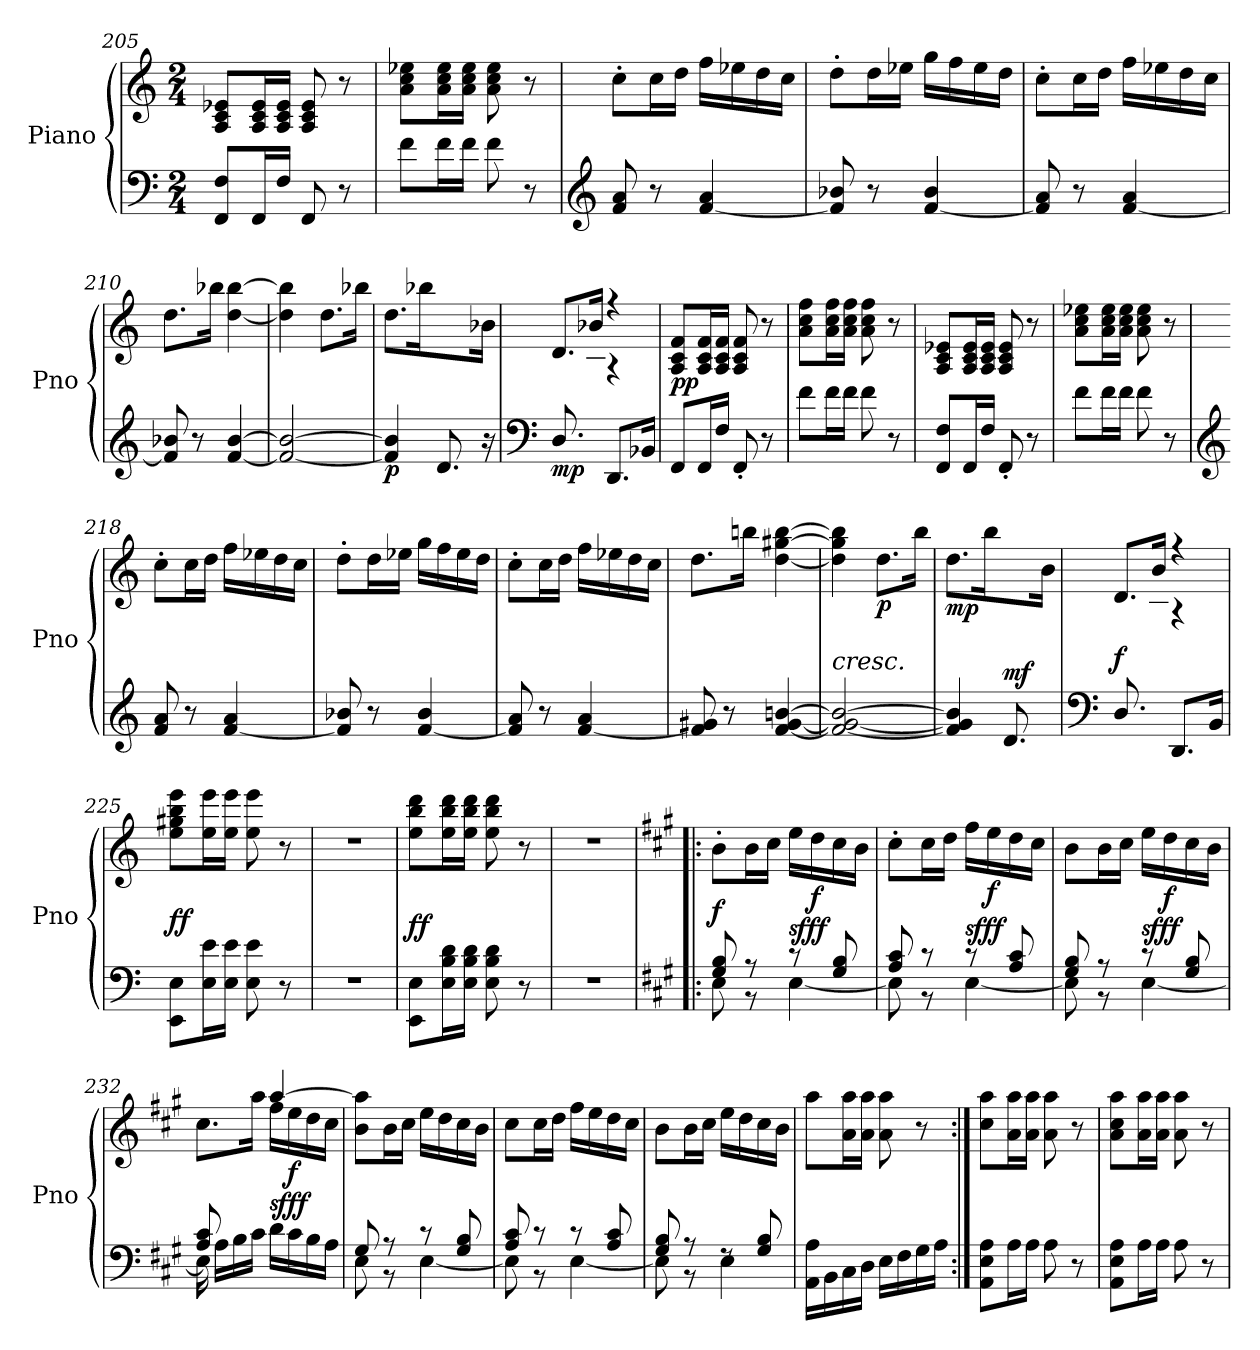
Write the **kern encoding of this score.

**kern	**kern	**dynam
*part1	*part1	*part1
*staff2	*staff1	*staff1/2
*I"Piano	*	*
*I'Pno	*	*
*clefF4	*clefG2	*
*k[]	*k[]	*
*M2/4	*M2/4	*
=205	=205	=205
8FF/ 8F/L	8A/ 8c/ 8e-X/L	.
16FF/L	16A/ 16c/ 16e-/L	.
16F/JJ	16A/ 16c/ 16e-/JJ	.
8FF/	8A/ 8c/ 8e-/	.
8r	8r	.
=206	=206	=206
8f\L	8a\ 8cc\ 8ee-X\L	.
16f\L	16a\ 16cc\ 16ee-\L	.
16f\JJ	16a\ 16cc\ 16ee-\JJ	.
8f\	8a\ 8cc\ 8ee-\	.
8r	8r	.
!!LO:LB:g=z
=207	=207	=207
*clefG2	*	*
8f/ 8a/	8cc'\L	.
8r	16cc\L	.
.	16dd\JJ	.
[4f/ 4a/	16ff\LL	.
.	16ee-X\	.
.	16dd\	.
.	16cc\JJ	.
=208	=208	=208
8f/] 8b-X/	8dd'\L	.
8r	16dd\L	.
.	16ee-X\JJ	.
[4f/ 4b-/	16gg\LL	.
.	16ff\	.
.	16ee-\	.
.	16dd\JJ	.
=209	=209	=209
8f/] 8a/	8cc'\L	.
8r	16cc\L	.
.	16dd\JJ	.
[4f/ 4a/	16ff\LL	.
.	16ee-X\	.
.	16dd\	.
.	16cc\JJ	.
=210	=210	=210
8f/] 8b-X/	8.dd\L	.
8r	.	.
.	16bb-X\Jk	.
[4f/ [4b-/	[4dd\ [4bb-\	.
=211	=211	=211
2f/_ 2b-/_	4dd\] 4bb-\]	.
.	8.dd\L	.
.	16bb-X\Jk	.
=212	=212	=212
*^	*	*
!	!	!	!LO:DY:b=2
4ryy	4f/] 4b-/]	8.dd\L	p
.	.	16bb-X\Jk	.
8.d/L	8ryy	8.ryy	.
.	16ryy	.	.
16ryy	16r	16b-X\Jk	.
!!LO:PB:g=z
=213	=213	=213	=213
*clefF4	*	*	*
*	*	*^	*
!	!	!	!	!LO:DY:b=2
8.D/L	4rEEyy	8.d/L	8.ryy	mp
4ryy	.	16b-X/Jk	16B-X\Jk	.
.	8.DD/L	4r	4r	.
16ryy	16BB-X/Jk	.	.	.
*	*	*v	*v	*
=214	=214	=214	=214
!	!	!	!LO:DY:a=2
*v	*v	*	*
8FF/L	8A/ 8c/ 8f/L	pp
16FF/L	16A/ 16c/ 16f/L	.
16F/JJ	16A/ 16c/ 16f/JJ	.
8FF'/	8A/ 8c/ 8f/	.
8r	8r	.
=215	=215	=215
8f\L	8a\ 8cc\ 8ff\L	.
16f\L	16a\ 16cc\ 16ff\L	.
16f\JJ	16a\ 16cc\ 16ff\JJ	.
8f\	8a\ 8cc\ 8ff\	.
8r	8r	.
=216	=216	=216
8FF/ 8F/L	8A/ 8c/ 8e-X/L	.
16FF/L	16A/ 16c/ 16e-/L	.
16F/JJ	16A/ 16c/ 16e-/JJ	.
8FF'/	8A/ 8c/ 8e-/	.
8r	8r	.
=217	=217	=217
8f\L	8a\ 8cc\ 8ee-X\L	.
16f\L	16a\ 16cc\ 16ee-\L	.
16f\JJ	16a\ 16cc\ 16ee-\JJ	.
8f\	8a\ 8cc\ 8ee-\	.
8r	8r	.
=218	=218	=218
*clefG2	*	*
8f/ 8a/	8cc'\L	.
8r	16cc\L	.
.	16dd\JJ	.
[4f/ 4a/	16ff\LL	.
.	16ee-X\	.
.	16dd\	.
.	16cc\JJ	.
=219	=219	=219
8f/] 8b-X/	8dd'\L	.
8r	16dd\L	.
.	16ee-X\JJ	.
[4f/ 4b-/	16gg\LL	.
.	16ff\	.
.	16ee-\	.
.	16dd\JJ	.
!!LO:LB:g=z
=220	=220	=220
8f/] 8a/	8cc'\L	.
8r	16cc\L	.
.	16dd\JJ	.
[4f/ 4a/	16ff\LL	.
.	16ee-X\	.
.	16dd\	.
.	16cc\JJ	.
=221	=221	=221
8f/] 8g#X/	8.dd\L	.
8r	.	.
.	16bbn\Jk	.
[4f/ [4g#/ [4bn/	[4dd\ [4gg#X\ [4bb\	.
=222	=222	=222
!LO:TX:a:i:t=cresc.	!	!
2f/_ 2g#/_ 2b/_	4dd\] 4gg#\] 4bb\]	.
!	!	!LO:DY:b
.	8.dd\L	p
.	16bb\Jk	.
=223	=223	=223
*^	*	*
!	!	!	!LO:DY:b
4ryy	4f/] 4g#/] 4b/]	8.dd\L	mp
.	.	16bb\Jk	.
!	!	!	!LO:DY:a=2
8.d/L	4ryy	8.ryy	mf
16ryy	.	16b\Jk	.
=224	=224	=224	=224
*clefF4	*	*	*
*	*	*^	*
!	!	!	!	!LO:DY:b
8.D/L	4rGGyy	8.d/L	8.ryy	f
4ryy	.	16b/Jk	16B\Jk	.
.	8.DD/L	4r	4r	.
16ryy	16BB/Jk	.	.	.
*	*	*v	*v	*
=225	=225	=225	=225
!	!	!	!LO:DY:a=2
*v	*v	*	*
8EE\ 8E\L	8ee\ 8gg#X\ 8bb\ 8eee\L	ff
16E\ 16e\L	16ee\ 16eee\L	.
16E\ 16e\JJ	16ee\ 16eee\JJ	.
8E\ 8e\	8ee\ 8eee\	.
8r	8r	.
=226	=226	=226
2r	2r	.
=227	=227	=227
!	!	!LO:DY:a=2
8EE\ 8E\L	8ee\ 8bb\ 8ddd\L	ff
16E\ 16B\ 16d\L	16ee\ 16bb\ 16ddd\L	.
16E\ 16B\ 16d\JJ	16ee\ 16bb\ 16ddd\JJ	.
8E\ 8B\ 8d\	8ee\ 8bb\ 8ddd\	.
8r	8r	.
=228	=228	=228
2r	2r	.
!!LO:LB:g=z
=229!|:	=229!|:	=229!|:
*k[f#c#g#]	*k[f#c#g#]	*
*^	*	*
!	!	!	!LO:DY:a=2
8G#/ 8B/	8E\	8b'\L	f
8r	8r	16b\L	.
.	.	16cc#\JJ	.
!	!	!	!LO:DY:a=2
!	!	!	!LO:DY:n=1:b
8r	[4E\	16ee\LL	sf ff
!	!	!	!LO:DY:n=2:b
.	.	16dd\	f
8G#/ 8B/	.	16cc#\	.
.	.	16b\JJ	.
=230	=230	=230	=230
8A/ 8c#/	8E\]	8cc#'\L	.
8r	8r	16cc#\L	.
.	.	16dd\JJ	.
!	!	!	!LO:DY:a=2
!	!	!	!LO:DY:n=1:b
8r	[4E\	16ff#\LL	sf ff
!	!	!	!LO:DY:n=2:b
.	.	16ee\	f
8A/ 8c#/	.	16dd\	.
.	.	16cc#\JJ	.
=231	=231	=231	=231
8G#/ 8B/	8E\]	8b\L	.
8r	8r	16b\L	.
.	.	16cc#\JJ	.
!	!	!	!LO:DY:a=2
!	!	!	!LO:DY:n=1:b
8r	[4E\	16ee\LL	sf ff
!	!	!	!LO:DY:n=2:b
.	.	16dd\	f
8G#/ 8B/	.	16cc#\	.
.	.	16b\JJ	.
=232	=232	=232	=232
*	*	*^	*
8A/ 8c#/	16E\]	8.cc#\L	4ryy	.
.	16A\LL	.	.	.
8rcyy	16B\	.	.	.
.	16c#\JJ	16aa\Jk	.	.
!	!	!	!	!LO:DY:a=2
!	!	!	!	!LO:DY:n=1:b
4rcyy	16d\LL	[4aa/	16ff#\LL	sf ff
!	!	!	!	!LO:DY:n=2:b
.	16c#\	.	16ee\	f
.	16B\	.	16dd\	.
.	16A\JJ	.	16cc#\JJ	.
*	*	*v	*v	*
!!LO:LB:g=z
=233	=233	=233	=233
8G#/	8E\	8b\ 8aa\]L	.
8r	8r	16b\L	.
.	.	16cc#\JJ	.
8r	[4E\	16ee\LL	.
.	.	16dd\	.
8G#/ 8B/	.	16cc#\	.
.	.	16b\JJ	.
=234	=234	=234	=234
8A/ 8c#/	8E\]	8cc#\L	.
8r	8r	16cc#\L	.
.	.	16dd\JJ	.
8r	[4E\	16ff#\LL	.
.	.	16ee\	.
8A/ 8c#/	.	16dd\	.
.	.	16cc#\JJ	.
=235	=235	=235	=235
8G#/ 8B/	8E\]	8b\L	.
8r	8r	16b\L	.
.	.	16cc#\JJ	.
8rF	4E\	16ee\LL	.
.	.	16dd\	.
8G#/ 8B/	.	16cc#\	.
.	.	16b\JJ	.
*v	*v	*	*
=236	=236	=236
16AA\ 16A\LL	8aa\L	.
16BB\	.	.
16C#\	16a\ 16aa\L	.
16D\JJ	16a\ 16aa\JJ	.
16E\LL	8a\ 8aa\	.
16F#\	.	.
16G#\	8r	.
16A\JJ	.	.
!!LO:LB:g=z
=237:|!	=237:|!	=237:|!
8AA\ 8E\ 8A\L	8cc#\ 8aa\L	.
16A\L	16a\ 16aa\L	.
16A\JJ	16a\ 16aa\JJ	.
8A\	8a\ 8aa\	.
8r	8r	.
=238	=238	=238
8AA\ 8E\ 8A\L	8a\ 8cc#\ 8aa\L	.
16A\L	16a\ 16aa\L	.
16A\JJ	16a\ 16aa\JJ	.
8A\	8a\ 8aa\	.
8r	8r	.
=	=	=
*-	*-	*-
